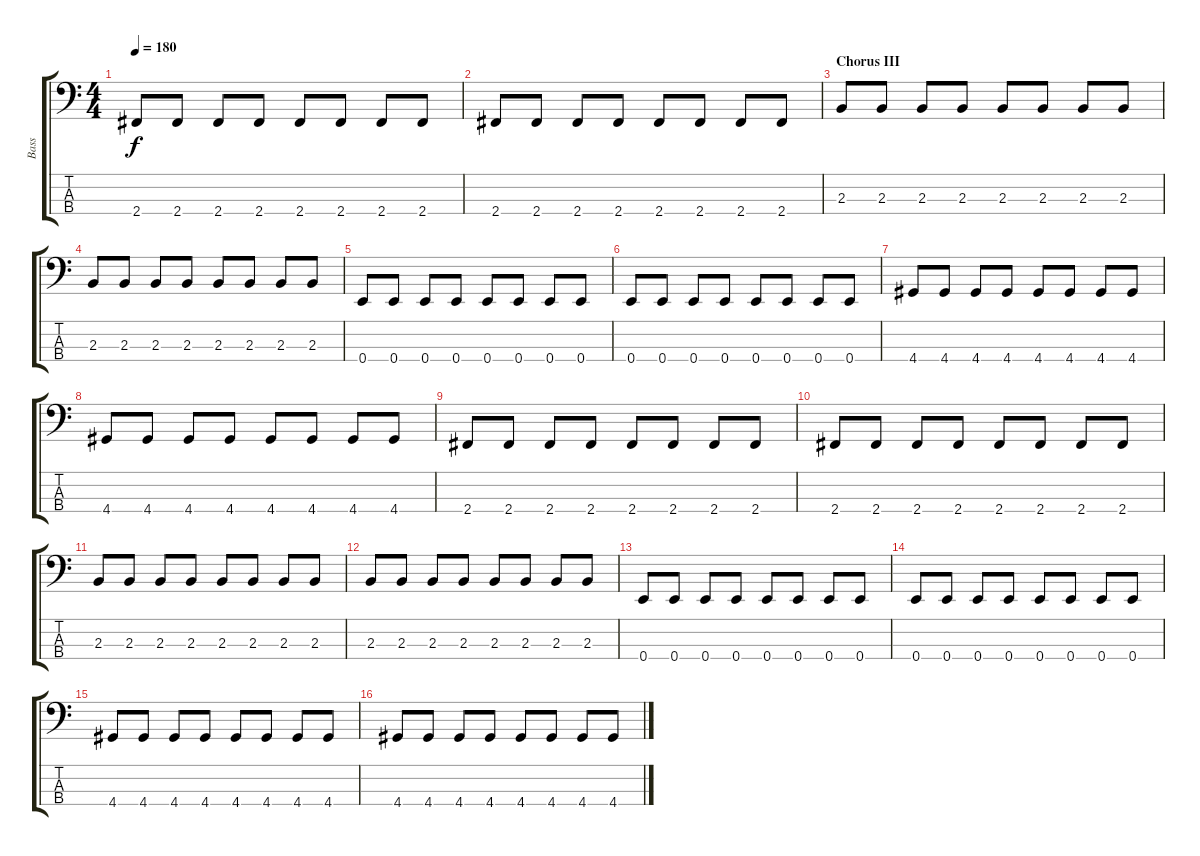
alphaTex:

\track ("Bass" "Bass") {instrument electricbasspick}
\staff {score tabs}
\tuning (G2 D2 A1 E1) {hide}
\ts (4 4)
\tempo 180
\clef f4
\ks c
2.4.8{dy f} 2.4.8 2.4.8 2.4.8 2.4.8 2.4.8 2.4.8 2.4.8 |
2.4.8 2.4.8 2.4.8 2.4.8 2.4.8 2.4.8 2.4.8 2.4.8 |
\section ("" "Chorus III")
2.3.8 2.3.8 2.3.8 2.3.8 2.3.8 2.3.8 2.3.8 2.3.8 |
2.3.8 2.3.8 2.3.8 2.3.8 2.3.8 2.3.8 2.3.8 2.3.8 |
0.4.8 0.4.8 0.4.8 0.4.8 0.4.8 0.4.8 0.4.8 0.4.8 |
0.4.8 0.4.8 0.4.8 0.4.8 0.4.8 0.4.8 0.4.8 0.4.8 |
4.4.8 4.4.8 4.4.8 4.4.8 4.4.8 4.4.8 4.4.8 4.4.8 |
4.4.8 4.4.8 4.4.8 4.4.8 4.4.8 4.4.8 4.4.8 4.4.8 |
2.4.8 2.4.8 2.4.8 2.4.8 2.4.8 2.4.8 2.4.8 2.4.8 |
2.4.8 2.4.8 2.4.8 2.4.8 2.4.8 2.4.8 2.4.8 2.4.8 |
2.3.8 2.3.8 2.3.8 2.3.8 2.3.8 2.3.8 2.3.8 2.3.8 |
2.3.8 2.3.8 2.3.8 2.3.8 2.3.8 2.3.8 2.3.8 2.3.8 |
0.4.8 0.4.8 0.4.8 0.4.8 0.4.8 0.4.8 0.4.8 0.4.8 |
0.4.8 0.4.8 0.4.8 0.4.8 0.4.8 0.4.8 0.4.8 0.4.8 |
4.4.8 4.4.8 4.4.8 4.4.8 4.4.8 4.4.8 4.4.8 4.4.8 |
4.4.8 4.4.8 4.4.8 4.4.8 4.4.8 4.4.8 4.4.8 4.4.8
